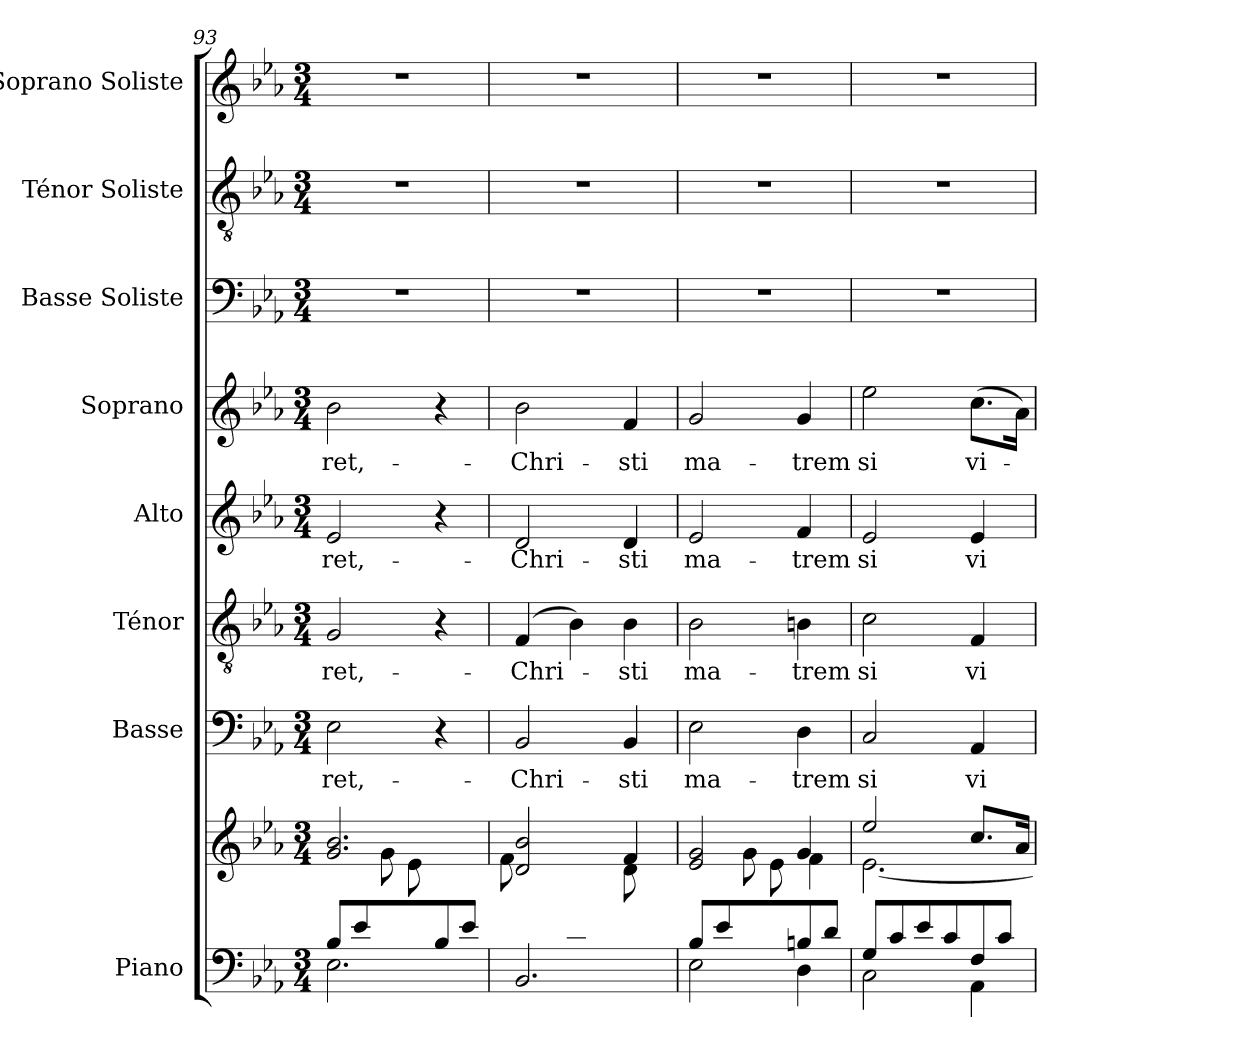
**kern	**kern	**kern	**text	**kern	**text	**kern	**text	**kern	**text	**kern	**kern	**kern
*part8	*part8	*part7	*part7	*part6	*part6	*part5	*part5	*part4	*part4	*part3	*part2	*part1
*staff9	*staff8	*staff7	*staff7	*staff6	*staff6	*staff5	*staff5	*staff4	*staff4	*staff3	*staff2	*staff1
*I"Piano	*	*I"Basse	*	*I"Ténor	*	*I"Alto	*	*I"Soprano	*	*I"Basse Soliste	*I"Ténor Soliste	*I"Soprano Soliste
*I'Pno.	*	*I'B.	*	*I'T.	*	*I'Alt.	*	*I'So.	*	*	*	*
*clefF4	*clefG2	*clefF4	*	*clefGv2	*	*clefG2	*	*clefG2	*	*clefF4	*clefGv2	*clefG2
*k[b-e-a-]	*k[b-e-a-]	*k[b-e-a-]	*	*k[b-e-a-]	*	*k[b-e-a-]	*	*k[b-e-a-]	*	*k[b-e-a-]	*k[b-e-a-]	*k[b-e-a-]
*M3/4	*M3/4	*M3/4	*	*M3/4	*	*M3/4	*	*M3/4	*	*M3/4	*M3/4	*M3/4
=93	=93	=93	=93	=93	=93	=93	=93	=93	=93	=93	=93	=93
*^	*^	*	*	*	*	*	*	*	*	*	*	*
!	!	!	!	!	!LO:LY:b	!	!LO:LY:b	!	!LO:LY:b	!	!LO:LY:b	!	!	!
8B-/L	2.E-\	2.g/ 2.b-/	4ryy	2E-\	-ret,-	2G/	-ret,-	2e-/	-ret,-	2b-\	-ret,-	2.r	2.r	2.r
8e-/	.	.	.	.	.	.	.	.	.	.	.	.	.	.
4ryy	.	.	8g\	.	.	.	.	.	.	.	.	.	.	.
.	.	.	8e-\	.	.	.	.	.	.	.	.	.	.	.
8B-/	.	.	4ryy	4r	.	4r	.	4r	.	4r	.	.	.	.
8e-/J	.	.	.	.	.	.	.	.	.	.	.	.	.	.
!!LO:PB:g=z
=94	=94	=94	=94	=94	=94	=94	=94	=94	=94	=94	=94	=94	=94	=94
!	!	!	!	!	!LO:LY:b	!	!LO:LY:b	!	!LO:LY:b	!	!LO:LY:b	!	!	!
8ryy	2.BB-/	2d/ 2b-/	8f\L	2BB-/	Chri-	(4F/	Chri-	2d/	Chri-	2b-\	Chri-	2.r	2.r	2.r
8B-/	.	.	4.ryy	.	.	.	.	.	.	.	.	.	.	.
8d/	.	.	.	.	.	4B-\)	.	.	.	.	.	.	.	.
8B-/	.	.	.	.	.	.	.	.	.	.	.	.	.	.
!	!	!	!	!	!LO:LY:b	!	!LO:LY:b	!	!LO:LY:b	!	!LO:LY:b	!	!	!
8ryy	.	4f/	8d\	4BB-/	-sti	4B-\	-sti	4d/	-sti	4f/	-sti	.	.	.
8B-/J	.	.	8ryy	.	.	.	.	.	.	.	.	.	.	.
=95	=95	=95	=95	=95	=95	=95	=95	=95	=95	=95	=95	=95	=95	=95
*	*	*	*^	*	*	*	*	*	*	*	*	*	*	*
!	!	!	!	!	!	!LO:LY:b	!	!LO:LY:b	!	!LO:LY:b	!	!LO:LY:b	!	!	!
8B-/L	2E-\	2e-/ 2g/	4ryy	2ryy	2E-\	ma-	2B-\	ma-	2e-/	ma-	2g/	ma-	2.r	2.r	2.r
8e-/	.	.	.	.	.	.	.	.	.	.	.	.	.	.	.
4ryy	.	.	8g\	.	.	.	.	.	.	.	.	.	.	.	.
.	.	.	8e-\	.	.	.	.	.	.	.	.	.	.	.	.
!	!	!	!	!	!	!LO:LY:b	!	!LO:LY:b	!	!LO:LY:b	!	!LO:LY:b	!	!	!
8Bn/	4D\	4g/	4ryy	4f\	4D\	-trem	4Bn\	-trem	4f/	-trem	4g/	-trem	.	.	.
8d/J	.	.	.	.	.	.	.	.	.	.	.	.	.	.	.
*	*	*	*v	*v	*	*	*	*	*	*	*	*	*	*	*
=96	=96	=96	=96	=96	=96	=96	=96	=96	=96	=96	=96	=96	=96	=96
!	!	!	!	!	!LO:LY:b	!	!LO:LY:b	!	!LO:LY:b	!	!LO:LY:b	!	!	!
8G/L	2C\	2ee-/	[2.e-\	2C/	si	2c\	si	2e-/	si	2ee-\	si	2.r	2.r	2.r
8c/	.	.	.	.	.	.	.	.	.	.	.	.	.	.
8e-/	.	.	.	.	.	.	.	.	.	.	.	.	.	.
8c/	.	.	.	.	.	.	.	.	.	.	.	.	.	.
!	!	!	!	!	!LO:LY:b	!	!LO:LY:b	!	!LO:LY:b	!	!LO:LY:b	!	!	!
8F/	4AA-\	8.cc/L	.	4AA-/	vi-	4F/	vi-	4e-/	vi-	(8.cc\L	vi-	.	.	.
8c/J	.	.	.	.	.	.	.	.	.	.	.	.	.	.
.	.	16a-/Jk	.	.	.	.	.	.	.	16a-\Jk)	.	.	.	.
*v	*v	*	*	*	*	*	*	*	*	*	*	*	*	*
*	*v	*v	*	*	*	*	*	*	*	*	*	*	*
=	=	=	=	=	=	=	=	=	=	=	=	=
*-	*-	*-	*-	*-	*-	*-	*-	*-	*-	*-	*-	*-
